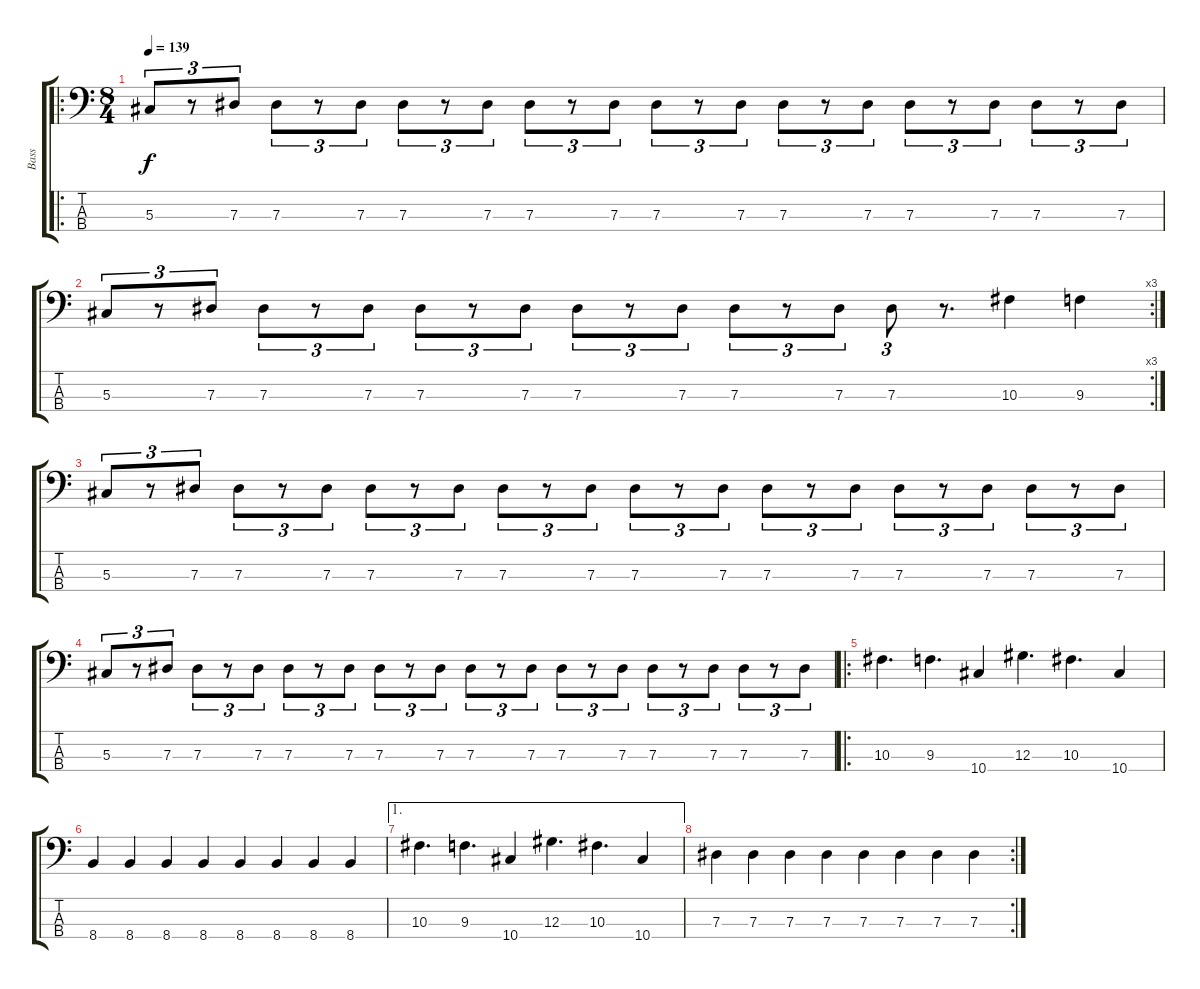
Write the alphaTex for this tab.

\track ("Bass" "Bass") {instrument electricbassfinger}
\staff {score tabs}
\tuning (Gb2 Db2 Ab1 Eb1) {hide}
\ro
\ts (8 4)
\tempo 139
\clef f4
\ks c
5.3.8{tu (3 2) dy f} r.8{tu (3 2)} 7.3.8{tu (3 2)} 7.3.8{tu (3 2)} r.8{tu (3 2)} 7.3.8{tu (3 2)} 7.3.8{tu (3 2)} r.8{tu (3 2)} 7.3.8{tu (3 2)} 7.3.8{tu (3 2)} r.8{tu (3 2)} 7.3.8{tu (3 2)} 7.3.8{tu (3 2)} r.8{tu (3 2)} 7.3.8{tu (3 2)} 7.3.8{tu (3 2)} r.8{tu (3 2)} 7.3.8{tu (3 2)} 7.3.8{tu (3 2)} r.8{tu (3 2)} 7.3.8{tu (3 2)} 7.3.8{tu (3 2)} r.8{tu (3 2)} 7.3.8{tu (3 2)} |
\rc 3
5.3.8{tu (3 2)} r.8{tu (3 2)} 7.3.8{tu (3 2)} 7.3.8{tu (3 2)} r.8{tu (3 2)} 7.3.8{tu (3 2)} 7.3.8{tu (3 2)} r.8{tu (3 2)} 7.3.8{tu (3 2)} 7.3.8{tu (3 2)} r.8{tu (3 2)} 7.3.8{tu (3 2)} 7.3.8{tu (3 2)} r.8{tu (3 2)} 7.3.8{tu (3 2)} 7.3.8{tu (3 2)} r.8{d} 10.3.4 9.3.4 |
5.3.8{tu (3 2)} r.8{tu (3 2)} 7.3.8{tu (3 2)} 7.3.8{tu (3 2)} r.8{tu (3 2)} 7.3.8{tu (3 2)} 7.3.8{tu (3 2)} r.8{tu (3 2)} 7.3.8{tu (3 2)} 7.3.8{tu (3 2)} r.8{tu (3 2)} 7.3.8{tu (3 2)} 7.3.8{tu (3 2)} r.8{tu (3 2)} 7.3.8{tu (3 2)} 7.3.8{tu (3 2)} r.8{tu (3 2)} 7.3.8{tu (3 2)} 7.3.8{tu (3 2)} r.8{tu (3 2)} 7.3.8{tu (3 2)} 7.3.8{tu (3 2)} r.8{tu (3 2)} 7.3.8{tu (3 2)} |
5.3.8{tu (3 2)} r.8{tu (3 2)} 7.3.8{tu (3 2)} 7.3.8{tu (3 2)} r.8{tu (3 2)} 7.3.8{tu (3 2)} 7.3.8{tu (3 2)} r.8{tu (3 2)} 7.3.8{tu (3 2)} 7.3.8{tu (3 2)} r.8{tu (3 2)} 7.3.8{tu (3 2)} 7.3.8{tu (3 2)} r.8{tu (3 2)} 7.3.8{tu (3 2)} 7.3.8{tu (3 2)} r.8{tu (3 2)} 7.3.8{tu (3 2)} 7.3.8{tu (3 2)} r.8{tu (3 2)} 7.3.8{tu (3 2)} 7.3.8{tu (3 2)} r.8{tu (3 2)} 7.3.8{tu (3 2)} |
\ro
10.3.4{d} 9.3.4{d} 10.4.4 12.3.4{d} 10.3.4{d} 10.4.4 |
8.4.4 8.4.4 8.4.4 8.4.4 8.4.4 8.4.4 8.4.4 8.4.4 |
\ae 1
10.3.4{d} 9.3.4{d} 10.4.4 12.3.4{d} 10.3.4{d} 10.4.4 |
\rc 2
7.3.4 7.3.4 7.3.4 7.3.4 7.3.4 7.3.4 7.3.4 7.3.4
